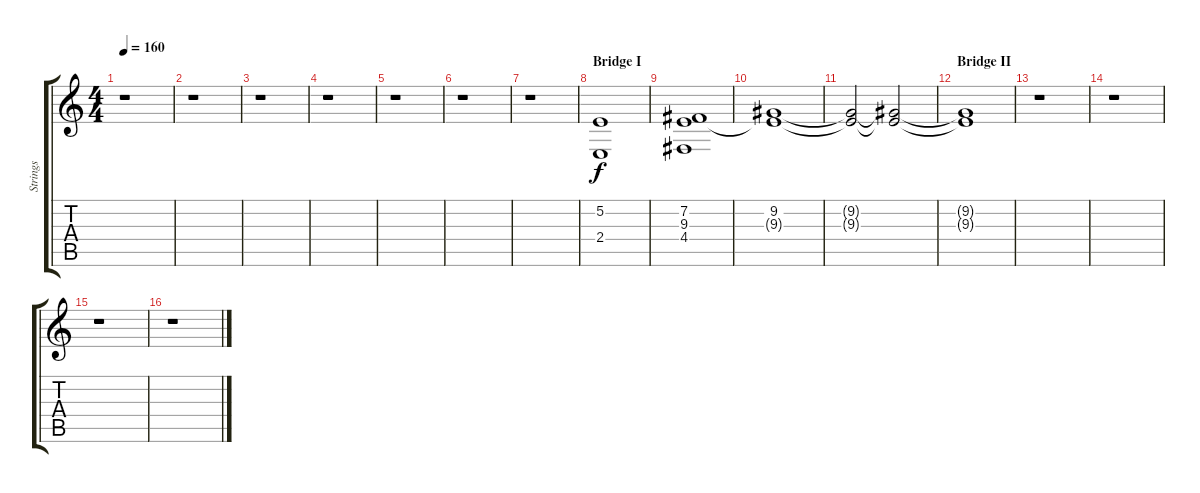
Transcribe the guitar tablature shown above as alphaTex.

\track ("Strings" "Strings") {instrument stringensemble1}
\staff {score tabs}
\tuning (E4 B3 G3 D3 A2 E2) {hide}
\ts (4 4)
\tempo 160
\clef g2
\ks c
r.1{dy f} |
r.1 |
r.1 |
r.1 |
r.1 |
r.1 |
r.1 |
\section ("" "Bridge I")
(5.2 2.4).1 |
(7.2 9.3 4.4).1 |
(9.2 9.3{t}).1 |
(9.2{t} 9.3{t}).2 (9.2{t} 9.3{t}).2{volume 0} |
\section ("" "Bridge II")
(9.2{t} 9.3{t}).1 |
r.1 |
r.1 |
r.1 |
r.1
